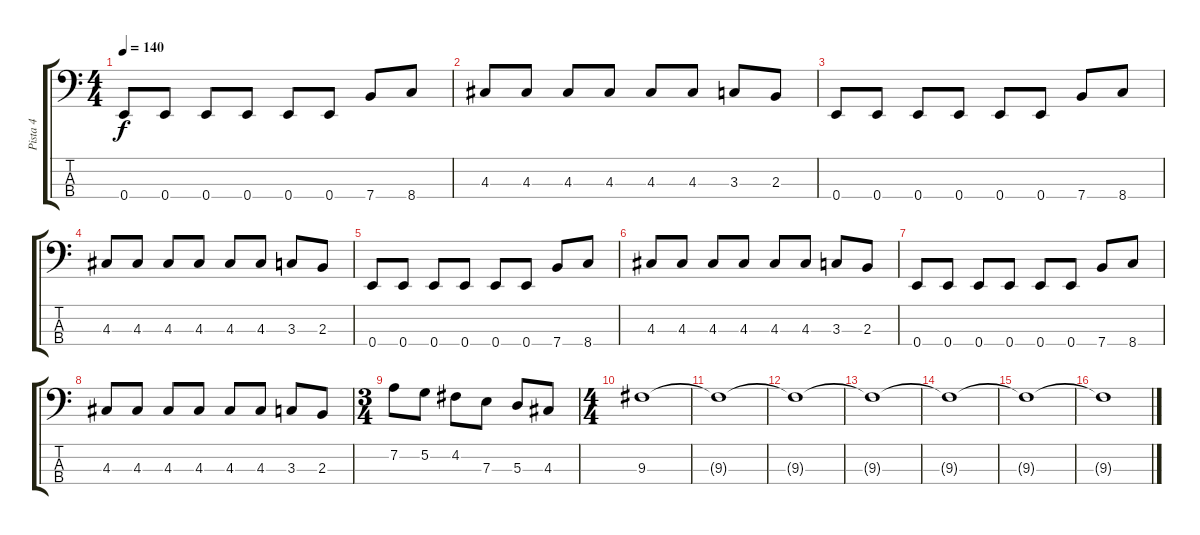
\track ("Pista 4" "Pista 4") {instrument electricbassfinger}
\staff {score tabs}
\tuning (G2 D2 A1 E1) {hide}
\ts (4 4)
\tempo 140
\clef f4
\ks c
0.4.8{dy f} 0.4.8 0.4.8 0.4.8 0.4.8 0.4.8 7.4.8 8.4.8 |
4.3.8 4.3.8 4.3.8 4.3.8 4.3.8 4.3.8 3.3.8 2.3.8 |
0.4.8 0.4.8 0.4.8 0.4.8 0.4.8 0.4.8 7.4.8 8.4.8 |
4.3.8 4.3.8 4.3.8 4.3.8 4.3.8 4.3.8 3.3.8 2.3.8 |
0.4.8 0.4.8 0.4.8 0.4.8 0.4.8 0.4.8 7.4.8 8.4.8 |
4.3.8 4.3.8 4.3.8 4.3.8 4.3.8 4.3.8 3.3.8 2.3.8 |
0.4.8 0.4.8 0.4.8 0.4.8 0.4.8 0.4.8 7.4.8 8.4.8 |
4.3.8 4.3.8 4.3.8 4.3.8 4.3.8 4.3.8 3.3.8 2.3.8 |
\ts (3 4)
7.2.8 5.2.8 4.2.8 7.3.8 5.3.8 4.3.8 |
\ts (4 4)
9.3.1 |
9.3{t}.1 |
9.3{t}.1 |
9.3{t}.1 |
9.3{t}.1 |
9.3{t}.1 |
9.3{t}.1
